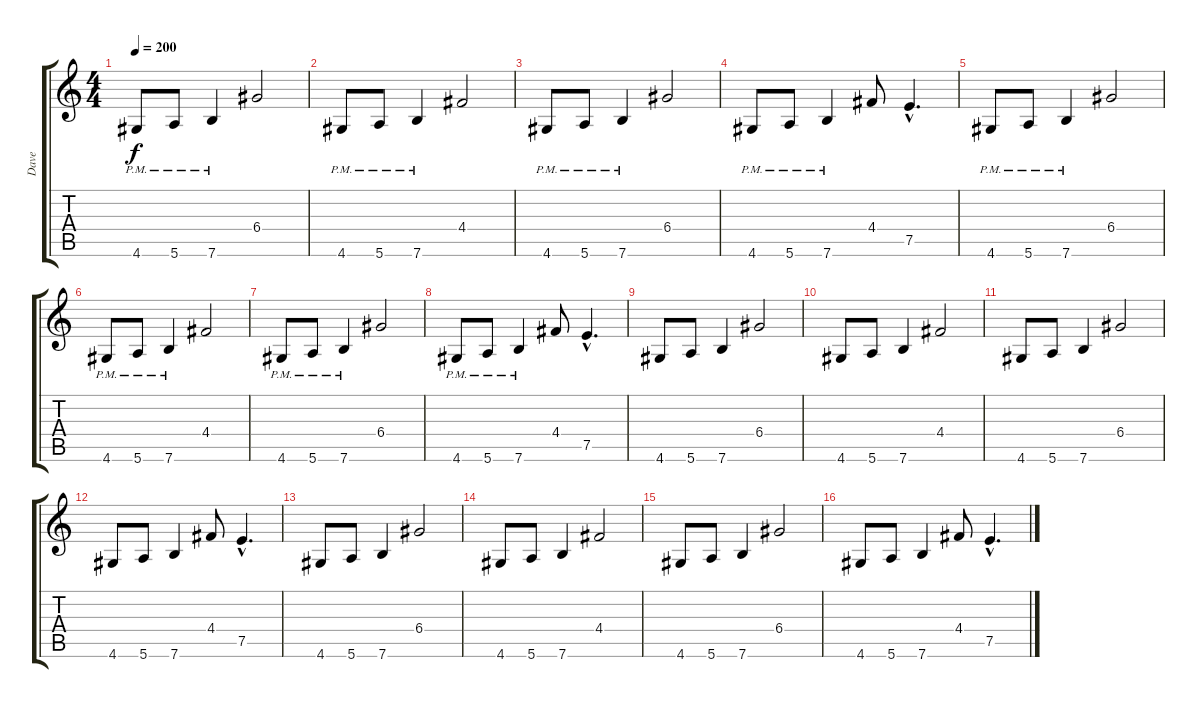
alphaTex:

\track ("Dave" "Dave") {instrument distortionguitar}
\staff {score tabs}
\tuning (E4 B3 G3 D3 A2 E2) {hide}
\ts (4 4)
\tempo 200
\clef g2
\ks c
4.6{pm}.8{dy f instrument distortionguitar} 5.6{pm}.8 7.6{pm}.4 6.4.2 |
4.6{pm}.8 5.6{pm}.8 7.6{pm}.4 4.4.2 |
4.6{pm}.8 5.6{pm}.8 7.6{pm}.4 6.4.2 |
4.6{pm}.8 5.6{pm}.8 7.6{pm}.4 4.4.8 7.5{hac}.4{d} |
4.6{pm}.8 5.6{pm}.8 7.6{pm}.4 6.4.2 |
4.6{pm}.8 5.6{pm}.8 7.6{pm}.4 4.4.2 |
4.6{pm}.8 5.6{pm}.8 7.6{pm}.4 6.4.2 |
4.6{pm}.8 5.6{pm}.8 7.6{pm}.4 4.4.8 7.5{hac}.4{d} |
4.6.8 5.6.8 7.6.4 6.4.2 |
4.6.8 5.6.8 7.6.4 4.4.2 |
4.6.8 5.6.8 7.6.4 6.4.2 |
4.6.8 5.6.8 7.6.4 4.4.8 7.5{hac}.4{d} |
4.6.8 5.6.8 7.6.4 6.4.2 |
4.6.8 5.6.8 7.6.4 4.4.2 |
4.6.8 5.6.8 7.6.4 6.4.2 |
4.6.8 5.6.8 7.6.4 4.4.8 7.5{hac}.4{d}
